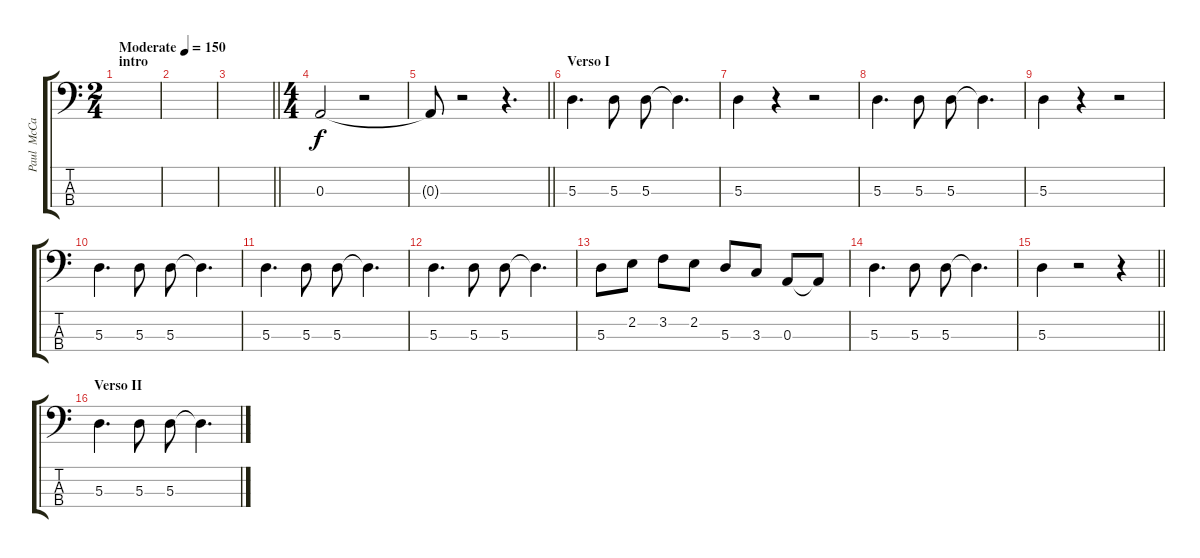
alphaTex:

\track ("Paul  McCartney Bass" "Paul  McCa") {instrument electricbassfinger}
\staff {score tabs}
\tuning (G2 D2 A1 E1) {hide}
\ts (2 4)
\section ("" "intro")
\tempo (150 "Moderate")
\clef f4
\ks c
|
|
\barLineRight lightlight
|
\ts (4 4)
\section ("" "")
0.3.2 r.2 |
\barLineRight lightlight
0.3{t}.8 r.2 r.4{d} |
\section ("" "Verso I")
5.3.4{d} 5.3.8 5.3.8 5.3{t}.4{d} |
5.3.4 r.4 r.2 |
5.3.4{d} 5.3.8 5.3.8 5.3{t}.4{d} |
5.3.4 r.4 r.2 |
5.3.4{d} 5.3.8 5.3.8 5.3{t}.4{d} |
5.3.4{d} 5.3.8 5.3.8 5.3{t}.4{d} |
5.3.4{d} 5.3.8 5.3.8 5.3{t}.4{d} |
5.3.8 2.2.8 3.2.8 2.2.8 5.3.8 3.3.8 0.3.8 0.3{t}.8 |
5.3.4{d} 5.3.8 5.3.8 5.3{t}.4{d} |
\barLineRight lightlight
5.3.4 r.2 r.4 |
\section ("" "Verso II")
5.3.4{d} 5.3.8 5.3.8 5.3{t}.4{d}
